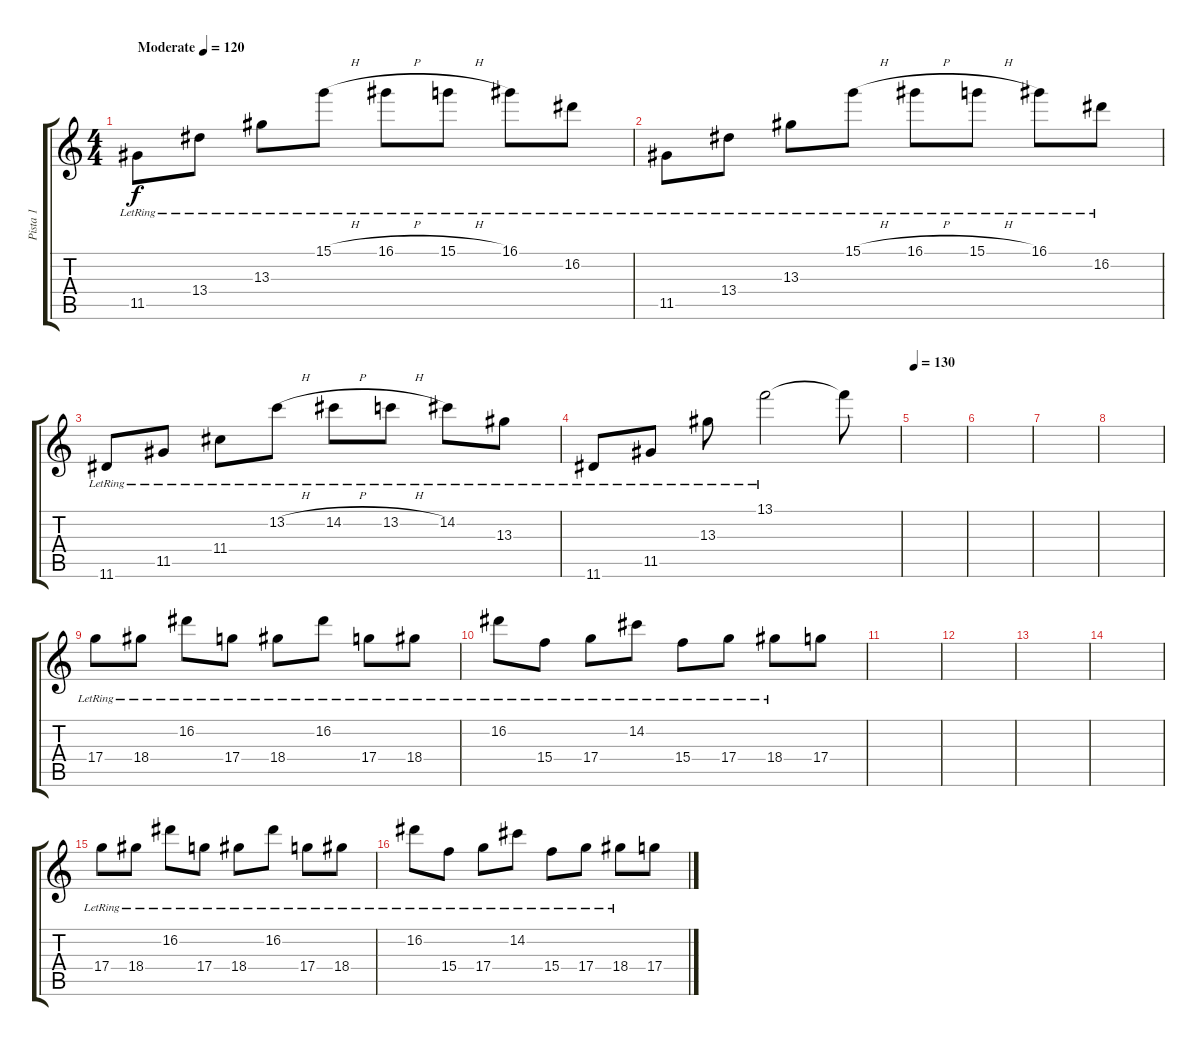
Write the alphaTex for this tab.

\track ("Pista 1" "Pista 1") {instrument electricguitarjazz}
\staff {score tabs}
\tuning (E4 B3 G3 D3 A2 E2) {hide}
\ts (4 4)
\tempo (120 "Moderate")
\clef g2
\ks c
11.5{lr}.8{dy f instrument electricguitarjazz} 13.4{lr}.8 13.3{lr}.8 15.1{h lr}.8 16.1{h lr}.8 15.1{h lr}.8 16.1{lr}.8 16.2{lr}.8 |
11.5{lr}.8 13.4{lr}.8 13.3{lr}.8 15.1{h lr}.8 16.1{h lr}.8 15.1{h lr}.8 16.1{lr}.8 16.2{lr}.8 |
11.6{lr}.8 11.5{lr}.8 11.4{lr}.8 13.2{h lr}.8 14.2{h lr}.8 13.2{h lr}.8 14.2{lr}.8 13.3{lr}.8 |
11.6{lr}.8 11.5{lr}.8 13.3{lr}.8 13.1{lr}.2 13.1{t}.8 |
\tempo 130
|
|
|
|
17.4{lr}.8 18.4{lr}.8 16.2{lr}.8 17.4{lr}.8 18.4{lr}.8 16.2{lr}.8 17.4{lr}.8 18.4{lr}.8 |
16.2{lr}.8 15.4{lr}.8 17.4{lr}.8 14.2{lr}.8 15.4{lr}.8 17.4{lr}.8 18.4{lr}.8 17.4.8 |
|
|
|
|
17.4{lr}.8 18.4{lr}.8 16.2{lr}.8 17.4{lr}.8 18.4{lr}.8 16.2{lr}.8 17.4{lr}.8 18.4{lr}.8 |
16.2{lr}.8 15.4{lr}.8 17.4{lr}.8 14.2{lr}.8 15.4{lr}.8 17.4{lr}.8 18.4{lr}.8 17.4.8
